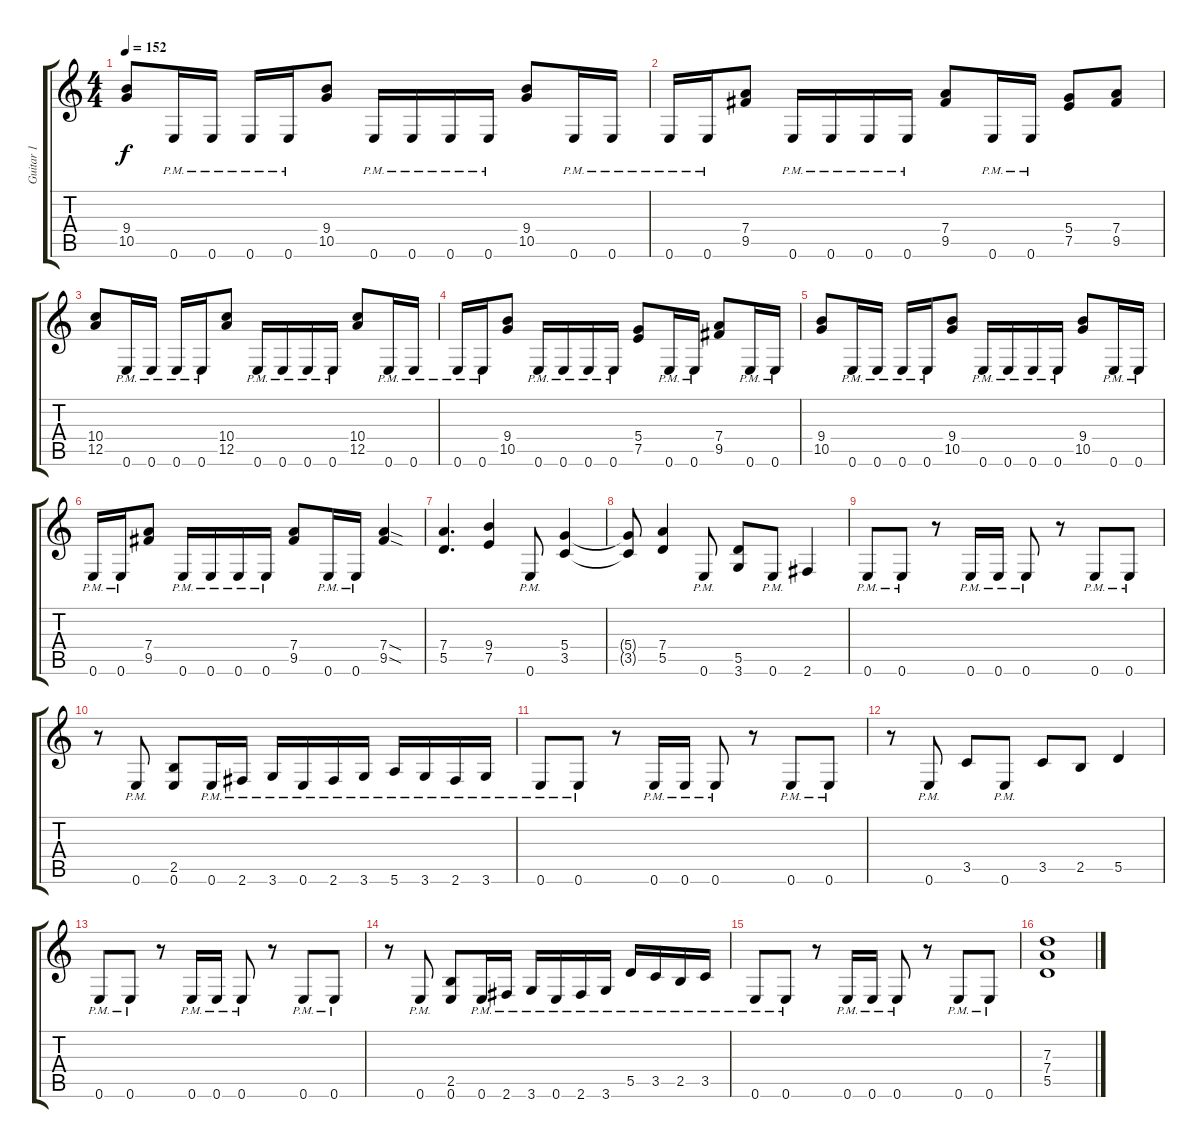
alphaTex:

\track ("Guitar 1" "Guitar 1") {instrument distortionguitar}
\staff {score tabs}
\tuning (E4 B3 G3 D3 A2 E2) {hide}
\ts (4 4)
\tempo 152
\clef g2
\ks c
(9.4 10.5).8{dy f} 0.6{pm}.16 0.6{pm}.16 0.6{pm}.16 0.6{pm}.16 (9.4 10.5).8 0.6{pm}.16 0.6{pm}.16 0.6{pm}.16 0.6{pm}.16 (9.4 10.5).8 0.6{pm}.16 0.6{pm}.16 |
0.6{pm}.16 0.6{pm}.16 (7.4 9.5).8 0.6{pm}.16 0.6{pm}.16 0.6{pm}.16 0.6{pm}.16 (7.4 9.5).8 0.6{pm}.16 0.6{pm}.16 (5.4 7.5).8 (7.4 9.5).8 |
(10.4 12.5).8 0.6{pm}.16 0.6{pm}.16 0.6{pm}.16 0.6{pm}.16 (10.4 12.5).8 0.6{pm}.16 0.6{pm}.16 0.6{pm}.16 0.6{pm}.16 (10.4 12.5).8 0.6{pm}.16 0.6{pm}.16 |
0.6{pm}.16 0.6{pm}.16 (9.4 10.5).8 0.6{pm}.16 0.6{pm}.16 0.6{pm}.16 0.6{pm}.16 (5.4 7.5).8 0.6{pm}.16 0.6{pm}.16 (7.4 9.5).8 0.6{pm}.16 0.6{pm}.16 |
(9.4 10.5).8 0.6{pm}.16 0.6{pm}.16 0.6{pm}.16 0.6{pm}.16 (9.4 10.5).8 0.6{pm}.16 0.6{pm}.16 0.6{pm}.16 0.6{pm}.16 (9.4 10.5).8 0.6{pm}.16 0.6{pm}.16 |
0.6{pm}.16 0.6{pm}.16 (7.4 9.5).8 0.6{pm}.16 0.6{pm}.16 0.6{pm}.16 0.6{pm}.16 (7.4 9.5).8 0.6{pm}.16 0.6{pm}.16 (7.4{sod} 9.5{sod}).4 |
(7.4 5.5).4{d} (9.4 7.5).4 0.6{pm}.8 (5.4 3.5).4 |
(5.4{t} 3.5{t}).8 (7.4 5.5).4 0.6{pm}.8 (5.5 3.6).8 0.6{pm}.8 2.6.4 |
0.6{pm}.8 0.6{pm}.8 r.8 0.6{pm}.16 0.6{pm}.16 0.6{pm}.8 r.8 0.6{pm}.8 0.6{pm}.8 |
r.8 0.6{pm}.8 (2.5 0.6).8 0.6{pm}.16 2.6{pm}.16 3.6{pm}.16 0.6{pm}.16 2.6{pm}.16 3.6{pm}.16 5.6{pm}.16 3.6{pm}.16 2.6{pm}.16 3.6{pm}.16 |
0.6{pm}.8 0.6{pm}.8 r.8 0.6{pm}.16 0.6{pm}.16 0.6{pm}.8 r.8 0.6{pm}.8 0.6{pm}.8 |
r.8 0.6{pm}.8 3.5.8 0.6{pm}.8 3.5.8 2.5.8 5.5.4 |
0.6{pm}.8 0.6{pm}.8 r.8 0.6{pm}.16 0.6{pm}.16 0.6{pm}.8 r.8 0.6{pm}.8 0.6{pm}.8 |
r.8 0.6{pm}.8 (2.5 0.6).8 0.6{pm}.16 2.6{pm}.16 3.6{pm}.16 0.6{pm}.16 2.6{pm}.16 3.6{pm}.16 5.5{pm}.16 3.5{pm}.16 2.5{pm}.16 3.5{pm}.16 |
0.6{pm}.8 0.6{pm}.8 r.8 0.6{pm}.16 0.6{pm}.16 0.6{pm}.8 r.8 0.6{pm}.8 0.6{pm}.8 |
(7.3 7.4 5.5).1
